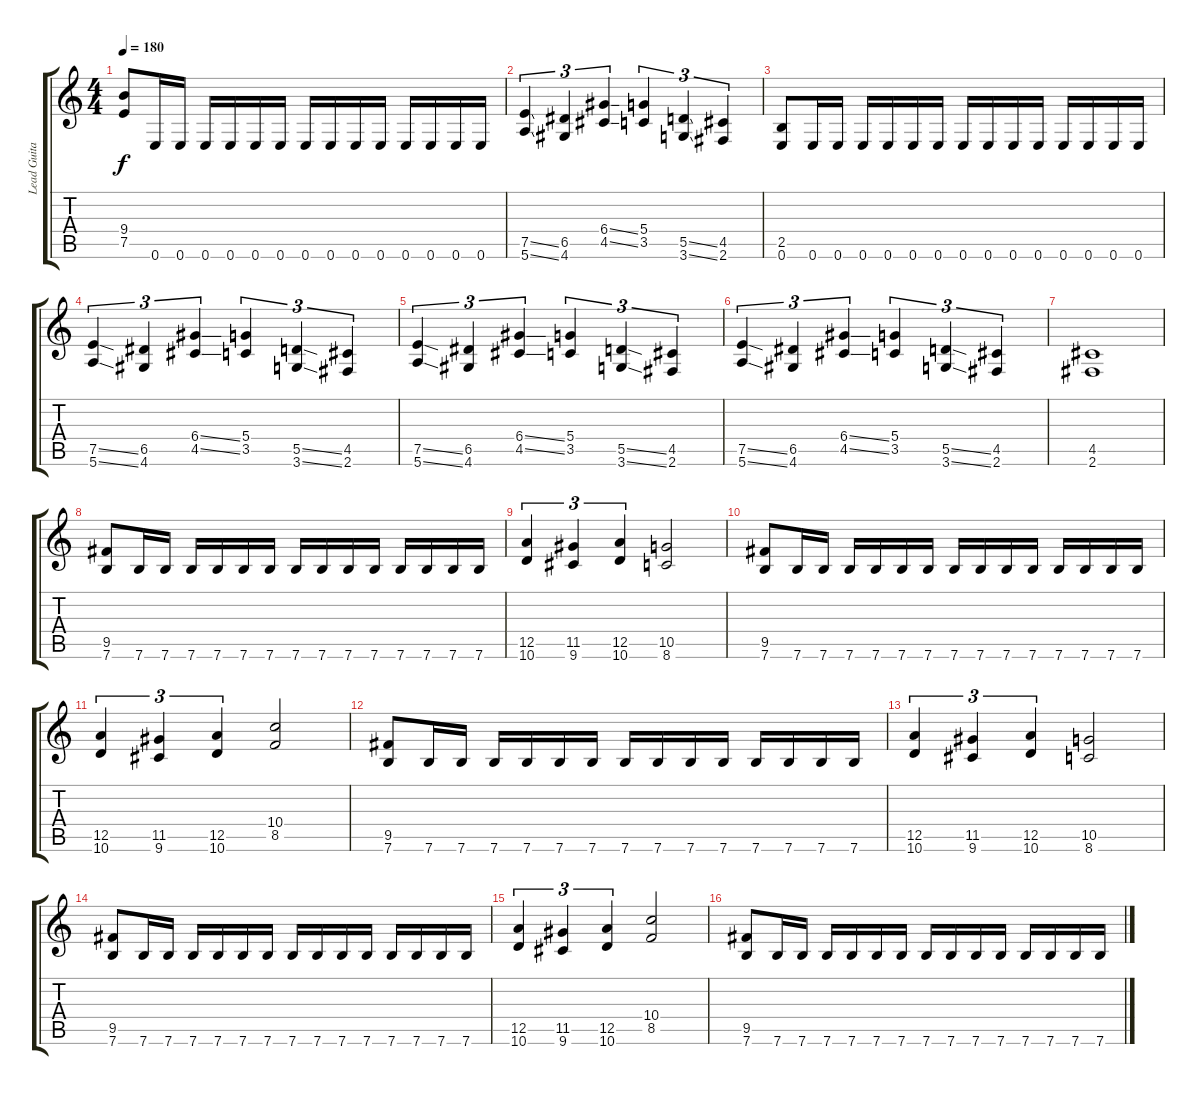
\track ("Lead Guitar" "Lead Guita") {instrument distortionguitar}
\staff {score tabs}
\tuning (E4 B3 G3 D3 A2 E2) {hide}
\ts (4 4)
\tempo 180
\clef g2
\ks c
(9.4 7.5).8{dy f} 0.6.16 0.6.16 0.6.16 0.6.16 0.6.16 0.6.16 0.6.16 0.6.16 0.6.16 0.6.16 0.6.16 0.6.16 0.6.16 0.6.16 |
(7.5{ss} 5.6{ss}).4{tu (3 2)} (6.5 4.6).4{tu (3 2)} (6.4{ss} 4.5{ss}).4{tu (3 2)} (5.4 3.5).4{tu (3 2)} (5.5{ss} 3.6{ss}).4{tu (3 2)} (4.5 2.6).4{tu (3 2)} |
(2.5 0.6).8 0.6.16 0.6.16 0.6.16 0.6.16 0.6.16 0.6.16 0.6.16 0.6.16 0.6.16 0.6.16 0.6.16 0.6.16 0.6.16 0.6.16 |
(7.5{ss} 5.6{ss}).4{tu (3 2)} (6.5 4.6).4{tu (3 2)} (6.4{ss} 4.5{ss}).4{tu (3 2)} (5.4 3.5).4{tu (3 2)} (5.5{ss} 3.6{ss}).4{tu (3 2)} (4.5 2.6).4{tu (3 2)} |
(7.5{ss} 5.6{ss}).4{tu (3 2)} (6.5 4.6).4{tu (3 2)} (6.4{ss} 4.5{ss}).4{tu (3 2)} (5.4 3.5).4{tu (3 2)} (5.5{ss} 3.6{ss}).4{tu (3 2)} (4.5 2.6).4{tu (3 2)} |
(7.5{ss} 5.6{ss}).4{tu (3 2)} (6.5 4.6).4{tu (3 2)} (6.4{ss} 4.5{ss}).4{tu (3 2)} (5.4 3.5).4{tu (3 2)} (5.5{ss} 3.6{ss}).4{tu (3 2)} (4.5 2.6).4{tu (3 2)} |
(4.5 2.6).1 |
(9.5 7.6).8 7.6.16 7.6.16 7.6.16 7.6.16 7.6.16 7.6.16 7.6.16 7.6.16 7.6.16 7.6.16 7.6.16 7.6.16 7.6.16 7.6.16 |
(12.5 10.6).4{tu (3 2)} (11.5 9.6).4{tu (3 2)} (12.5 10.6).4{tu (3 2)} (10.5 8.6).2 |
(9.5 7.6).8 7.6.16 7.6.16 7.6.16 7.6.16 7.6.16 7.6.16 7.6.16 7.6.16 7.6.16 7.6.16 7.6.16 7.6.16 7.6.16 7.6.16 |
(12.5 10.6).4{tu (3 2)} (11.5 9.6).4{tu (3 2)} (12.5 10.6).4{tu (3 2)} (10.4 8.5).2 |
(9.5 7.6).8 7.6.16 7.6.16 7.6.16 7.6.16 7.6.16 7.6.16 7.6.16 7.6.16 7.6.16 7.6.16 7.6.16 7.6.16 7.6.16 7.6.16 |
(12.5 10.6).4{tu (3 2)} (11.5 9.6).4{tu (3 2)} (12.5 10.6).4{tu (3 2)} (10.5 8.6).2 |
(9.5 7.6).8 7.6.16 7.6.16 7.6.16 7.6.16 7.6.16 7.6.16 7.6.16 7.6.16 7.6.16 7.6.16 7.6.16 7.6.16 7.6.16 7.6.16 |
(12.5 10.6).4{tu (3 2)} (11.5 9.6).4{tu (3 2)} (12.5 10.6).4{tu (3 2)} (10.4 8.5).2 |
(9.5 7.6).8 7.6.16 7.6.16 7.6.16 7.6.16 7.6.16 7.6.16 7.6.16 7.6.16 7.6.16 7.6.16 7.6.16 7.6.16 7.6.16 7.6.16
